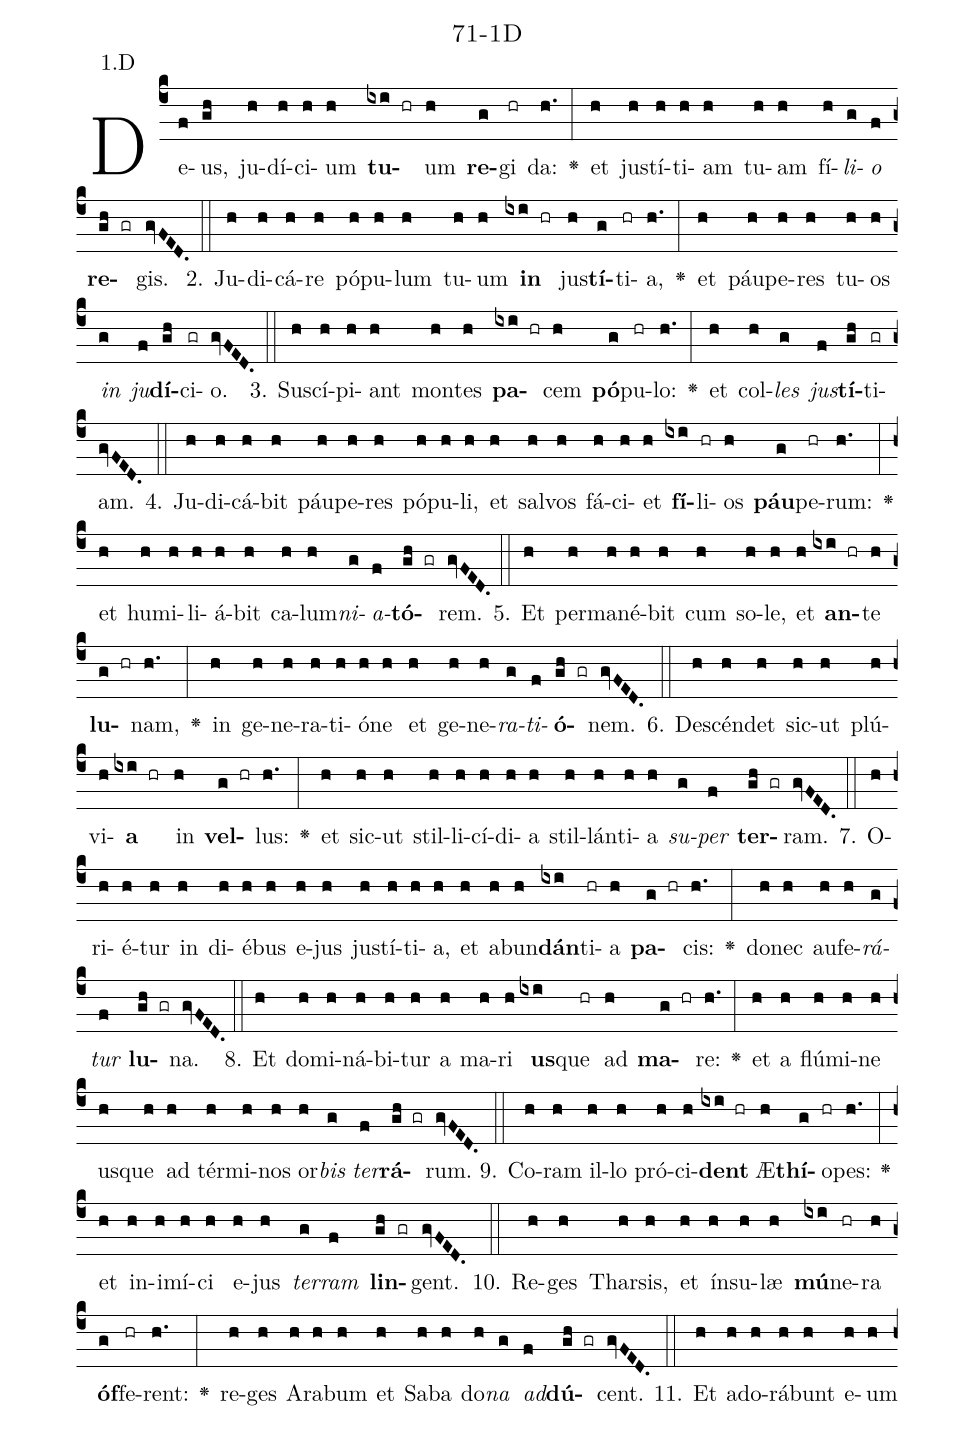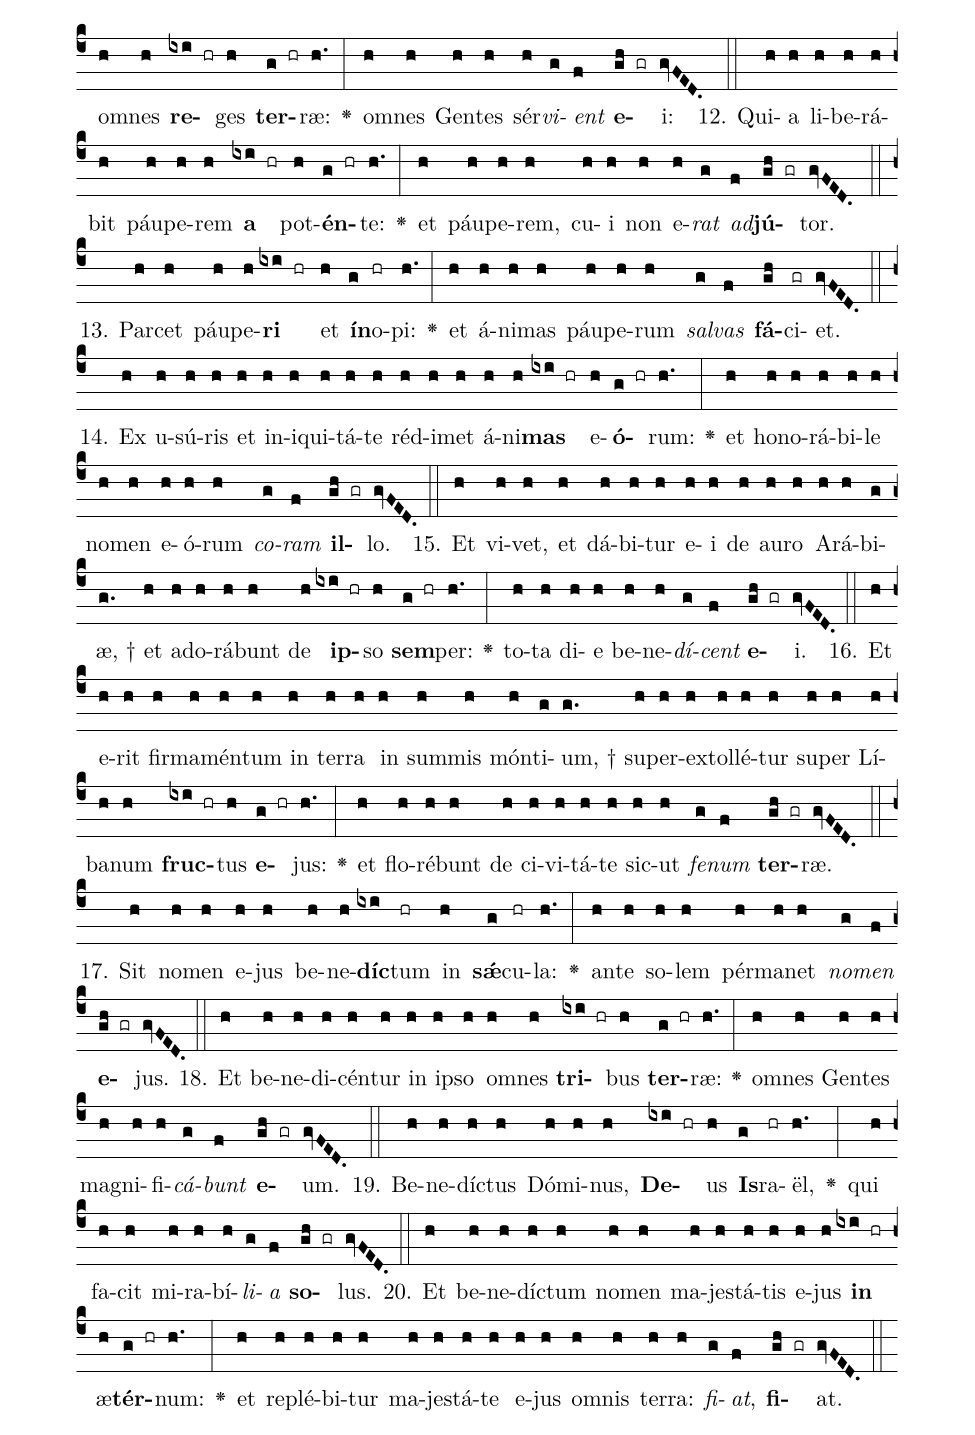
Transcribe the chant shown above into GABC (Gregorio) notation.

name: 71-1D;
annotation: 1.D;
%%
(c4)De(f)us,(gh) ju(h)dí(h)ci(h)um(h) <b>tu</b>(ixi hr)um(h) <b>re</b>(g)gi(hr) da:(h.) <v>\greheightstar</v>(:) et(h) jus(h)tí(h)ti(h)am(h) tu(h)am(h) fí(h)<i>li</i>(g)<i>o</i>(f) <b>re</b>(gh gr)gis.(gvFED.) (::)
2. Ju(h)di(h)cá(h)re(h) pó(h)pu(h)lum(h) tu(h)um(h) <b>in</b>(ixi hr) jus(h)<b>tí</b>(g)ti(hr)a,(h.) <v>\greheightstar</v>(:) et(h) páu(h)pe(h)res(h) tu(h)os(h) <i>in</i>(g) <i>ju</i>(f)<b>dí</b>(gh)ci(gr)o.(gvFED.) (::)
3. Su(h)scí(h)pi(h)ant(h) mon(h)tes(h) <b>pa</b>(ixi hr)cem(h) <b>pó</b>(g)pu(hr)lo:(h.) <v>\greheightstar</v>(:) et(h) col(h)<i>les</i>(g) <i>jus</i>(f)<b>tí</b>(gh)ti(gr)am.(gvFED.) (::)
4. Ju(h)di(h)cá(h)bit(h) páu(h)pe(h)res(h) pó(h)pu(h)li,(h) et(h) sal(h)vos(h) fá(h)ci(h)et(h) <b>fí</b>(ixi)li(hr)os(h) <b>páu</b>(g)pe(hr)rum:(h.) <v>\greheightstar</v>(:) et(h) hu(h)mi(h)li(h)á(h)bit(h) ca(h)lum(h)<i>ni</i>(g)<i>a</i>(f)<b>tó</b>(gh gr)rem.(gvFED.) (::)
5. Et(h) per(h)ma(h)né(h)bit(h) cum(h) so(h)le,(h) et(h) <b>an</b>(ixi hr)te(h) <b>lu</b>(g hr)nam,(h.) <v>\greheightstar</v>(:) in(h) ge(h)ne(h)ra(h)ti(h)ó(h)ne(h) et(h) ge(h)ne(h)<i>ra</i>(g)<i>ti</i>(f)<b>ó</b>(gh gr)nem.(gvFED.) (::)
6. De(h)scén(h)det(h) sic(h)ut(h) plú(h)vi(h)<b>a</b>(ixi hr) in(h) <b>vel</b>(g hr)lus:(h.) <v>\greheightstar</v>(:) et(h) sic(h)ut(h) stil(h)li(h)cí(h)di(h)a(h) stil(h)lán(h)ti(h)a(h) <i>su</i>(g)<i>per</i>(f) <b>ter</b>(gh gr)ram.(gvFED.) (::)
7. O(h)ri(h)é(h)tur(h) in(h) di(h)é(h)bus(h) e(h)jus(h) jus(h)tí(h)ti(h)a,(h) et(h) ab(h)un(h)<b>dán</b>(ixi)ti(hr)a(h) <b>pa</b>(g hr)cis:(h.) <v>\greheightstar</v>(:) do(h)nec(h) au(h)fe(h)<i>rá</i>(g)<i>tur</i>(f) <b>lu</b>(gh gr)na.(gvFED.) (::)
8. Et(h) do(h)mi(h)ná(h)bi(h)tur(h) a(h) ma(h)ri(h) <b>us</b>(ixi)que(hr) ad(h) <b>ma</b>(g hr)re:(h.) <v>\greheightstar</v>(:) et(h) a(h) flú(h)mi(h)ne(h) us(h)que(h) ad(h) tér(h)mi(h)nos(h) or(h)<i>bis</i>(g) <i>ter</i>(f)<b>rá</b>(gh gr)rum.(gvFED.) (::)
9. Co(h)ram(h) il(h)lo(h) pró(h)ci(h)<b>dent</b>(ixi hr) Æ(h)<b>thí</b>(g)o(hr)pes:(h.) <v>\greheightstar</v>(:) et(h) in(h)i(h)mí(h)ci(h) e(h)jus(h) <i>ter</i>(g)<i>ram</i>(f) <b>lin</b>(gh gr)gent.(gvFED.) (::)
10. Re(h)ges(h) Thar(h)sis,(h) et(h) ín(h)su(h)læ(h) <b>mú</b>(ixi)ne(hr)ra(h) <b>óf</b>(g)fe(hr)rent:(h.) <v>\greheightstar</v>(:) re(h)ges(h) A(h)ra(h)bum(h) et(h) Sa(h)ba(h) do(h)<i>na</i>(g) <i>ad</i>(f)<b>dú</b>(gh gr)cent.(gvFED.) (::)
11. Et(h) ad(h)o(h)rá(h)bunt(h) e(h)um(h) om(h)nes(h) <b>re</b>(ixi hr)ges(h) <b>ter</b>(g hr)ræ:(h.) <v>\greheightstar</v>(:) om(h)nes(h) Gen(h)tes(h) sér(h)<i>vi</i>(g)<i>ent</i>(f) <b>e</b>(gh gr)i:(gvFED.) (::)
12. Qui(h)a(h) li(h)be(h)rá(h)bit(h) páu(h)pe(h)rem(h) <b>a</b>(ixi hr) pot(h)<b>én</b>(g hr)te:(h.) <v>\greheightstar</v>(:) et(h) páu(h)pe(h)rem,(h) cu(h)i(h) non(h) e(h)<i>rat</i>(g) <i>ad</i>(f)<b>jú</b>(gh gr)tor.(gvFED.) (::)
13. Par(h)cet(h) páu(h)pe(h)<b>ri</b>(ixi hr) et(h) <b>ín</b>(g)o(hr)pi:(h.) <v>\greheightstar</v>(:) et(h) á(h)ni(h)mas(h) páu(h)pe(h)rum(h) <i>sal</i>(g)<i>vas</i>(f) <b>fá</b>(gh)ci(gr)et.(gvFED.) (::)
14. Ex(h) u(h)sú(h)ris(h) et(h) in(h)i(h)qui(h)tá(h)te(h) réd(h)i(h)met(h) á(h)ni(h)<b>mas</b>(ixi hr) e(h)<b>ó</b>(g hr)rum:(h.) <v>\greheightstar</v>(:) et(h) ho(h)no(h)rá(h)bi(h)le(h) no(h)men(h) e(h)ó(h)rum(h) <i>co</i>(g)<i>ram</i>(f) <b>il</b>(gh gr)lo.(gvFED.) (::)
15. Et(h) vi(h)vet,(h) et(h) dá(h)bi(h)tur(h) e(h)i(h) de(h) au(h)ro(h) A(h)rá(h)bi(g)æ, †(g.) et(h) ad(h)o(h)rá(h)bunt(h) de(h) <b>ip</b>(ixi hr)so(h) <b>sem</b>(g hr)per:(h.) <v>\greheightstar</v>(:) to(h)ta(h) di(h)e(h) be(h)ne(h)<i>dí</i>(g)<i>cent</i>(f) <b>e</b>(gh gr)i.(gvFED.) (::)
16. Et(h) e(h)rit(h) fir(h)ma(h)mén(h)tum(h) in(h) ter(h)ra(h) in(h) sum(h)mis(h) món(h)ti(g)um, †(g.) su(h)per(h)ex(h)tol(h)lé(h)tur(h) su(h)per(h) Lí(h)ba(h)num(h) <b>fruc</b>(ixi hr)tus(h) <b>e</b>(g hr)jus:(h.) <v>\greheightstar</v>(:) et(h) flo(h)ré(h)bunt(h) de(h) ci(h)vi(h)tá(h)te(h) sic(h)ut(h) <i>fe</i>(g)<i>num</i>(f) <b>ter</b>(gh gr)ræ.(gvFED.) (::)
17. Sit(h) no(h)men(h) e(h)jus(h) be(h)ne(h)<b>díc</b>(ixi)tum(hr) in(h) <b>sǽ</b>(g)cu(hr)la:(h.) <v>\greheightstar</v>(:) an(h)te(h) so(h)lem(h) pér(h)ma(h)net(h) <i>no</i>(g)<i>men</i>(f) <b>e</b>(gh gr)jus.(gvFED.) (::)
18. Et(h) be(h)ne(h)di(h)cén(h)tur(h) in(h) ip(h)so(h) om(h)nes(h) <b>tri</b>(ixi hr)bus(h) <b>ter</b>(g hr)ræ:(h.) <v>\greheightstar</v>(:) om(h)nes(h) Gen(h)tes(h) ma(h)gni(h)fi(h)<i>cá</i>(g)<i>bunt</i>(f) <b>e</b>(gh gr)um.(gvFED.) (::)
19. Be(h)ne(h)díc(h)tus(h) Dó(h)mi(h)nus,(h) <b>De</b>(ixi hr)us(h) <b>Is</b>(g)ra(hr)ël,(h.) <v>\greheightstar</v>(:) qui(h) fa(h)cit(h) mi(h)ra(h)bí(h)<i>li</i>(g)<i>a</i>(f) <b>so</b>(gh gr)lus.(gvFED.) (::)
20. Et(h) be(h)ne(h)díc(h)tum(h) no(h)men(h) ma(h)jes(h)tá(h)tis(h) e(h)jus(h) <b>in</b>(ixi hr) æ(h)<b>tér</b>(g hr)num:(h.) <v>\greheightstar</v>(:) et(h) re(h)plé(h)bi(h)tur(h) ma(h)jes(h)tá(h)te(h) e(h)jus(h) om(h)nis(h) ter(h)ra:(h) <i>fi</i>(g)<i>at</i>,(f) <b>fi</b>(gh gr)at.(gvFED.) (::)
